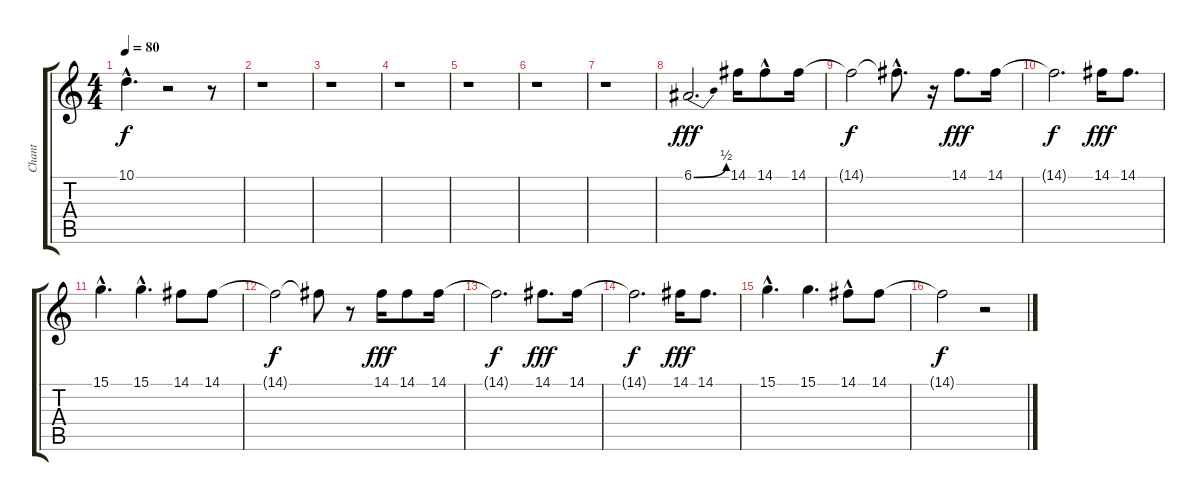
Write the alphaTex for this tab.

\track ("Chant" "Chant") {instrument flute}
\staff {score tabs}
\tuning (E4 B3 G3 D3 A2 E2) {hide}
\ts (4 4)
\tempo 80
\clef g2
\ks c
10.1{hac t}.4{d dy f} r.2 r.8 |
r.1 |
r.1 |
r.1 |
r.1 |
r.1 |
r.1 |
6.1{be (bend 0 0 60 2)}.2{d dy fff} 14.1.16 14.1{hac}.8 14.1.16 |
14.1{t}.2{dy f} 14.1{hac t}.8{d} r.16 14.1.8{d dy fff} 14.1.16 |
14.1{t}.2{d dy f} 14.1.16{dy fff} 14.1.8{d} |
15.1{hac}.4{d} 15.1{hac}.4{d} 14.1.8 14.1.8 |
14.1{t}.2{dy f} 14.1{t}.8 r.8 14.1.16{dy fff} 14.1.8 14.1.16 |
14.1{t}.2{d dy f} 14.1.8{d dy fff} 14.1.16 |
14.1{t}.2{d dy f} 14.1.16{dy fff} 14.1.8{d} |
15.1{hac}.4{d} 15.1.4{d} 14.1{hac}.8 14.1.8 |
14.1{t}.2{dy f} r.2
